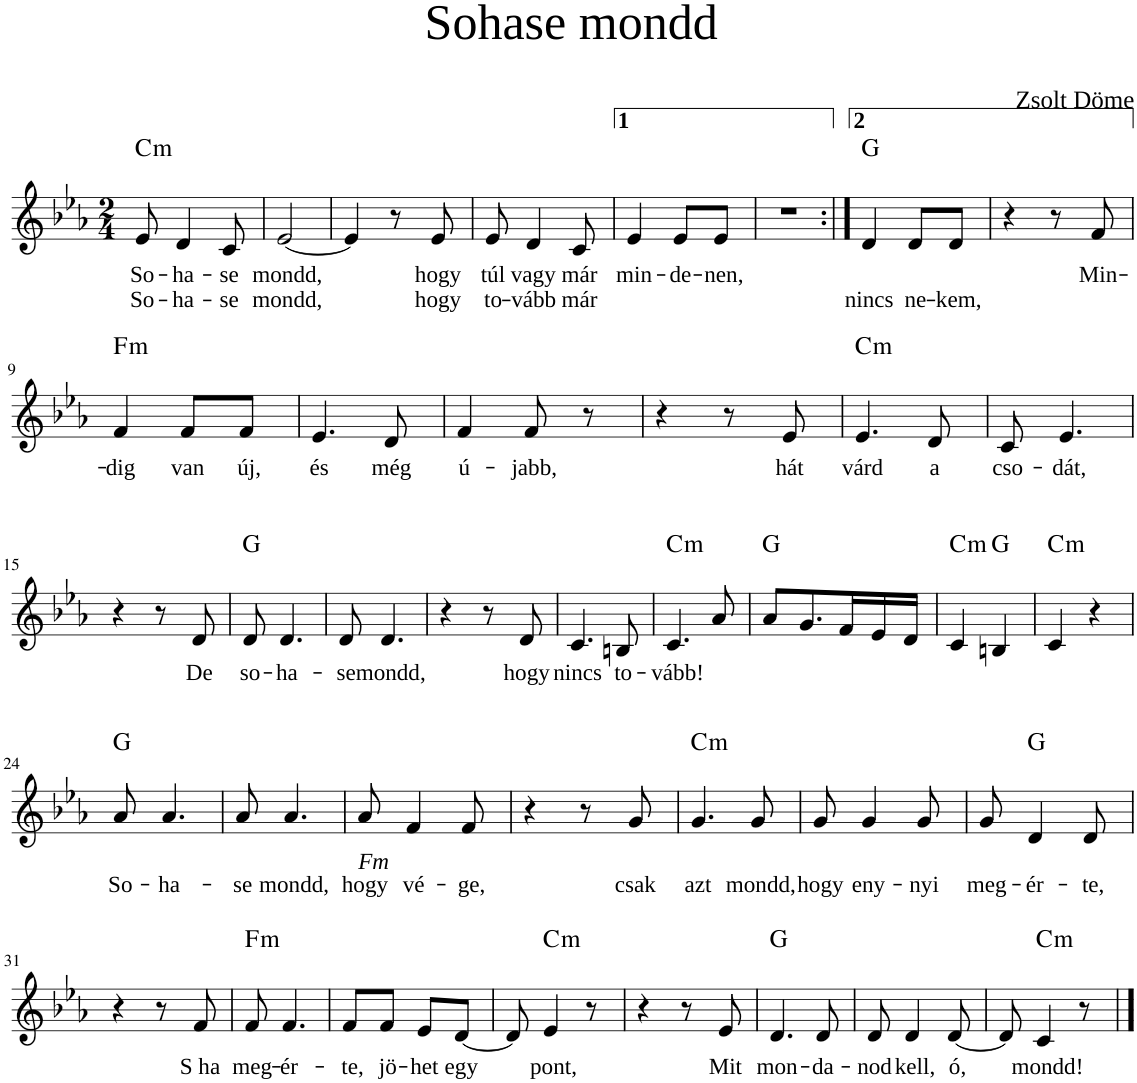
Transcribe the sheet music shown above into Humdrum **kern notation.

**kern	**text	**text	**harte
*part1	*part1	*part1	*part1
*staff1	*staff1	*staff1	*
*I"Choir	*	*	*
*I'Ch	*	*	*
*clefG2	*	*	*
*k[b-e-a-]	*	*	*
*M2/4	*	*	*
=1	=1	=1	=1
!	!LO:LY:b	!LO:LY:b	!LO:H:kt=m
8e-/	So-	So-	C:min
!	!LO:LY:b	!LO:LY:b	!
4d/	ha-	ha-	.
!	!LO:LY:b	!LO:LY:b	!
8c/	se	se	.
=2	=2	=2	=2
!	!LO:LY:b	!LO:LY:b	!
[2e-/	mondd,	mondd,	.
=3	=3	=3	=3
4e-/]	.	.	.
8r	.	.	.
!	!LO:LY:b	!LO:LY:b	!
8e-/	hogy	hogy	.
=4	=4	=4	=4
!	!LO:LY:b	!LO:LY:b	!
8e-/	túl	to-	.
!	!LO:LY:b	!LO:LY:b	!
4d/	vagy	vább	.
!	!LO:LY:b	!LO:LY:b	!
8c/	már	már	.
=5	=5	=5	=5
!	!LO:LY:b	!	!
4e-/	min-	.	.
!	!LO:LY:b	!	!
8e-/L	de-	.	.
!	!LO:LY:b	!	!
8e-/J	nen,	.	.
=6	=6	=6	=6
2r	.	.	.
=7:|!	=7:|!	=7:|!	=7:|!
!	!	!LO:LY:b	!
4d/	.	nincs	G:maj
!	!	!LO:LY:b	!
8d/L	.	ne-	.
!	!	!LO:LY:b	!
8d/J	.	kem,	.
=8	=8	=8	=8
4r	.	.	.
8r	.	.	.
!	!LO:LY:b	!	!
8f/	Min-	.	.
!!LO:LB:g=z
=9	=9	=9	=9
!	!LO:LY:b	!	!LO:H:kt=m
4f/	dig	.	F:min
!	!LO:LY:b	!	!
8f/L	van	.	.
!	!LO:LY:b	!	!
8f/J	új,	.	.
=10	=10	=10	=10
!	!LO:LY:b	!	!
4.e-/	és	.	.
!	!LO:LY:b	!	!
8d/	még	.	.
=11	=11	=11	=11
!	!LO:LY:b	!	!
4f/	ú-	.	.
!	!LO:LY:b	!	!
8f/	jabb,	.	.
8r	.	.	.
=12	=12	=12	=12
4r	.	.	.
8r	.	.	.
!	!LO:LY:b	!	!
8e-/	hát	.	.
=13	=13	=13	=13
!	!LO:LY:b	!	!LO:H:kt=m
4.e-/	várd	.	C:min
!	!LO:LY:b	!	!
8d/	a	.	.
=14	=14	=14	=14
!	!LO:LY:b	!	!
8c/	cso-	.	.
!	!LO:LY:b	!	!
4.e-/	dát,	.	.
!!LO:LB:g=z
=15	=15	=15	=15
4r	.	.	.
8r	.	.	.
!	!LO:LY:b	!	!
8d/	De	.	.
=16	=16	=16	=16
!	!LO:LY:b	!	!
8d/	so-	.	G:maj
!	!LO:LY:b	!	!
4.d/	ha-	.	.
=17	=17	=17	=17
!	!LO:LY:b	!	!
8d/	se	.	.
!	!LO:LY:b	!	!
4.d/	mondd,	.	.
=18	=18	=18	=18
4r	.	.	.
8r	.	.	.
!	!LO:LY:b	!	!
8d/	hogy	.	.
=19	=19	=19	=19
!	!LO:LY:b	!	!
4.c/	nincs	.	.
!	!LO:LY:b	!	!
8Bn/	to-	.	.
=20	=20	=20	=20
!	!LO:LY:b	!	!LO:H:kt=m
4.c/	vább!	.	C:min
8a-/	.	.	.
=21	=21	=21	=21
8a-/L	.	.	G:maj
8.g/	.	.	.
16f/L	.	.	.
16e-/	.	.	.
16d/JJ	.	.	.
=22	=22	=22	=22
!	!	!	!LO:H:kt=m
4c/	.	.	C:min
4Bn/	.	.	G:maj
=23	=23	=23	=23
!	!	!	!LO:H:kt=m
4c/	.	.	C:min
4r	.	.	.
!!LO:LB:g=z
=24	=24	=24	=24
!	!LO:LY:b	!	!
8a-/	So-	.	G:maj
!	!LO:LY:b	!	!
4.a-/	ha-	.	.
=25	=25	=25	=25
!	!LO:LY:b	!	!
8a-/	se	.	.
!	!LO:LY:b	!	!
4.a-/	mondd,	.	.
=26	=26	=26	=26
!LO:TX:b:i:t=Fm	!	!	!
!	!LO:LY:b	!	!
8a-/	hogy	.	.
!	!LO:LY:b	!	!
4f/	vé-	.	.
!	!LO:LY:b	!	!
8f/	ge,	.	.
=27	=27	=27	=27
4r	.	.	.
8r	.	.	.
!	!LO:LY:b	!	!
8g/	csak	.	.
=28	=28	=28	=28
!	!LO:LY:b	!	!LO:H:kt=m
4.g/	azt	.	C:min
!	!LO:LY:b	!	!
8g/	mondd,	.	.
=29	=29	=29	=29
!	!LO:LY:b	!	!
8g/	hogy	.	.
!	!LO:LY:b	!	!
4g/	eny-	.	.
!	!LO:LY:b	!	!
8g/	nyi	.	.
=30	=30	=30	=30
!	!LO:LY:b	!	!
8g/	meg-	.	.
!	!LO:LY:b	!	!
4d/	ér-	.	G:maj
!	!LO:LY:b	!	!
8d/	te,	.	.
!!LO:LB:g=z
=31	=31	=31	=31
4r	.	.	.
8r	.	.	.
!	!LO:LY:b	!	!
8f/	S ha	.	.
=32	=32	=32	=32
!	!LO:LY:b	!	!LO:H:kt=m
8f/	meg-	.	F:min
!	!LO:LY:b	!	!
4.f/	ér-	.	.
=33	=33	=33	=33
!	!LO:LY:b	!	!
8f/L	te,	.	.
!	!LO:LY:b	!	!
8f/J	jö-	.	.
!	!LO:LY:b	!	!
8e-/L	het	.	.
!	!LO:LY:b	!	!
[8d/J	egy	.	.
=34	=34	=34	=34
8d/]	.	.	.
!	!LO:LY:b	!	!LO:H:kt=m
4e-/	pont,	.	C:min
8r	.	.	.
=35	=35	=35	=35
4r	.	.	.
8r	.	.	.
!	!LO:LY:b	!	!
8e-/	Mit	.	.
=36	=36	=36	=36
!	!LO:LY:b	!	!
4.d/	mon-	.	G:maj
!	!LO:LY:b	!	!
8d/	da-	.	.
=37	=37	=37	=37
!	!LO:LY:b	!	!
8d/	nod	.	.
!	!LO:LY:b	!	!
4d/	kell,	.	.
!	!LO:LY:b	!	!
[8d/	ó,	.	.
=38	=38	=38	=38
8d/]	.	.	.
!	!LO:LY:b	!	!LO:H:kt=m
4c/	mondd!	.	C:min
8r	.	.	.
==	==	==	==
*-	*-	*-	*-
